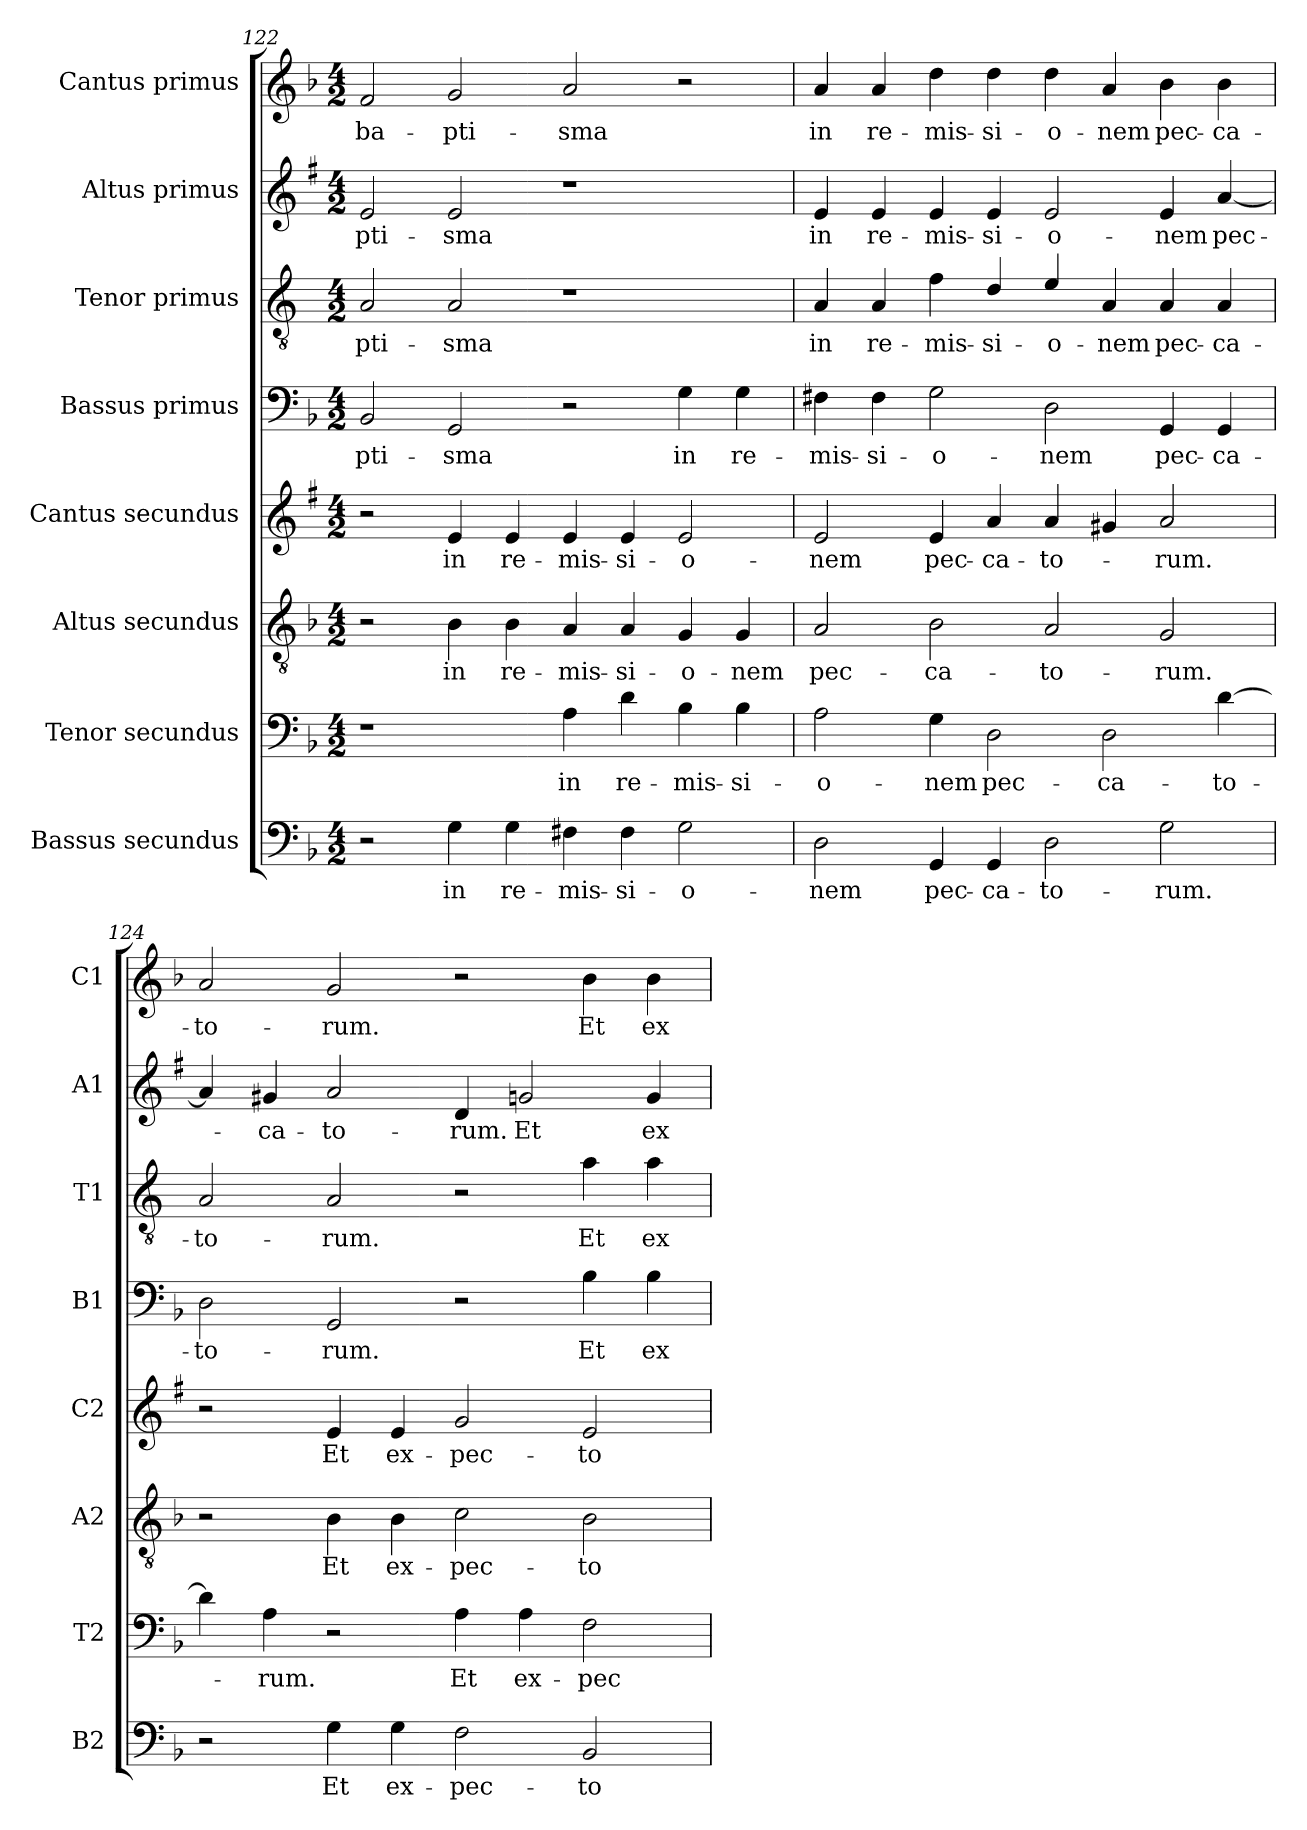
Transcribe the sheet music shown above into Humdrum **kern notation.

**kern	**text	**kern	**text	**kern	**text	**kern	**text	**kern	**text	**kern	**text	**kern	**text	**kern	**text
*part8	*part8	*part7	*part7	*part6	*part6	*part5	*part5	*part4	*part4	*part3	*part3	*part2	*part2	*part1	*part1
*staff8	*staff8	*staff7	*staff7	*staff6	*staff6	*staff5	*staff5	*staff4	*staff4	*staff3	*staff3	*staff2	*staff2	*staff1	*staff1
*I"Bassus secundus	*	*I"Tenor secundus	*	*I"Altus secundus	*	*I"Cantus secundus	*	*I"Bassus primus	*	*I"Tenor primus	*	*I"Altus primus	*	*I"Cantus primus	*
*I'B2	*	*I'T2	*	*I'A2	*	*I'C2	*	*I'B1	*	*I'T1	*	*I'A1	*	*I'C1	*
!!LO:PB:g=z
*clefF4	*	*clefF4	*	*clefGv2	*	*clefG2	*	*clefF4	*	*clefGv2	*	*clefG2	*	*clefG2	*
*	*	*	*	*	*	*ITrd1c2	*	*	*	*ITrd4c7	*	*ITrd1c2	*	*	*
*k[b-]	*	*k[b-]	*	*k[b-]	*	*k[b-]	*	*k[b-]	*	*k[b-]	*	*k[b-]	*	*k[b-]	*
*F:	*	*F:	*	*F:	*	*F:	*	*F:	*	*F:	*	*F:	*	*F:	*
*M4/2	*	*M4/2	*	*M4/2	*	*M4/2	*	*M4/2	*	*M4/2	*	*M4/2	*	*M4/2	*
=122	=122	=122	=122	=122	=122	=122	=122	=122	=122	=122	=122	=122	=122	=122	=122
!	!	!	!	!	!	!	!	!	!LO:LY:b	!	!LO:LY:b	!	!LO:LY:b	!	!LO:LY:b
2r	.	1r	.	2r	.	2r	.	2BB-/	-pti-	2D/	-pti-	2d/	-pti-	2f/	ba-
!	!LO:LY:b	!	!	!	!LO:LY:b	!	!LO:LY:b	!	!LO:LY:b	!	!LO:LY:b	!	!LO:LY:b	!	!LO:LY:b
4G\	in	.	.	4B-\	in	4d/	in	2GG/	-sma	2D/	-sma	2d/	-sma	2g/	-pti-
!	!LO:LY:b	!	!	!	!LO:LY:b	!	!LO:LY:b	!	!	!	!	!	!	!	!
4G\	re-	.	.	4B-\	re-	4d/	re-	.	.	.	.	.	.	.	.
!	!LO:LY:b	!	!LO:LY:b	!	!LO:LY:b	!	!LO:LY:b	!	!	!	!	!	!	!	!LO:LY:b
4F#X\	-mis-	4A\	in	4A/	-mis-	4d/	-mis-	2r	.	1r	.	1r	.	2a/	-sma
!	!LO:LY:b	!	!LO:LY:b	!	!LO:LY:b	!	!LO:LY:b	!	!	!	!	!	!	!	!
4F#\	-si-	4d\	re-	4A/	-si-	4d/	-si-	.	.	.	.	.	.	.	.
!	!LO:LY:b	!	!LO:LY:b	!	!LO:LY:b	!	!LO:LY:b	!	!LO:LY:b	!	!	!	!	!	!
2G\	-o-	4B-\	-mis-	4G/	-o-	2d/	-o-	4G\	in	.	.	.	.	2r	.
!	!	!	!LO:LY:b	!	!LO:LY:b	!	!	!	!LO:LY:b	!	!	!	!	!	!
.	.	4B-\	-si-	4G/	-nem	.	.	4G\	re-	.	.	.	.	.	.
=123	=123	=123	=123	=123	=123	=123	=123	=123	=123	=123	=123	=123	=123	=123	=123
!	!LO:LY:b	!	!LO:LY:b	!	!LO:LY:b	!	!LO:LY:b	!	!LO:LY:b	!	!LO:LY:b	!	!LO:LY:b	!	!LO:LY:b
2D\	-nem	2A\	-o-	2A/	pec-	2d/	-nem	4F#X\	-mis-	4D/	in	4d/	in	4a/	in
!	!	!	!	!	!	!	!	!	!LO:LY:b	!	!LO:LY:b	!	!LO:LY:b	!	!LO:LY:b
.	.	.	.	.	.	.	.	4F#\	-si-	4D/	re-	4d/	re-	4a/	re-
!	!LO:LY:b	!	!LO:LY:b	!	!LO:LY:b	!	!LO:LY:b	!	!LO:LY:b	!	!LO:LY:b	!	!LO:LY:b	!	!LO:LY:b
4GG/	pec-	4G\	-nem	2B-\	-ca-	4d/	pec-	2G\	-o-	4B-\	-mis-	4d/	-mis-	4dd\	-mis-
!	!LO:LY:b	!	!LO:LY:b	!	!	!	!LO:LY:b	!	!	!	!LO:LY:b	!	!LO:LY:b	!	!LO:LY:b
4GG/	-ca-	2D\	pec-	.	.	4g/	-ca-	.	.	4G/	-si-	4d/	-si-	4dd\	-si-
!	!LO:LY:b	!	!	!	!LO:LY:b	!	!LO:LY:b	!	!LO:LY:b	!	!LO:LY:b	!	!LO:LY:b	!	!LO:LY:b
2D\	-to-	.	.	2A/	-to-	4g/	-to-	2D\	-nem	4A/	-o-	2d/	-o-	4dd\	-o-
!	!	!	!LO:LY:b	!	!	!	!	!	!	!	!LO:LY:b	!	!	!	!LO:LY:b
.	.	2D\	-ca-	.	.	4f#X/	.	.	.	4D/	-nem	.	.	4a/	-nem
!	!LO:LY:b	!	!	!	!LO:LY:b	!	!LO:LY:b	!	!LO:LY:b	!	!LO:LY:b	!	!LO:LY:b	!	!LO:LY:b
2G\	-rum.	.	.	2G/	-rum.	2g/	-rum.	4GG/	pec-	4D/	pec-	4d/	-nem	4b-\	pec-
!	!	!	!LO:LY:b	!	!	!	!	!	!LO:LY:b	!	!LO:LY:b	!	!LO:LY:b	!	!LO:LY:b
.	.	[4d\	-to-	.	.	.	.	4GG/	-ca-	4D/	-ca-	[4g/	pec-	4b-\	-ca-
=124	=124	=124	=124	=124	=124	=124	=124	=124	=124	=124	=124	=124	=124	=124	=124
!	!	!	!	!	!	!	!	!	!LO:LY:b	!	!LO:LY:b	!	!	!	!LO:LY:b
2r	.	4d\]	.	2r	.	2r	.	2D\	-to-	2D/	-to-	4g/]	.	2a/	-to-
!	!	!	!LO:LY:b	!	!	!	!	!	!	!	!	!	!LO:LY:b	!	!
.	.	4A\	-rum.	.	.	.	.	.	.	.	.	4f#X/	-ca-	.	.
!	!LO:LY:b	!	!	!	!LO:LY:b	!	!LO:LY:b	!	!LO:LY:b	!	!LO:LY:b	!	!LO:LY:b	!	!LO:LY:b
4G\	Et	2r	.	4B-\	Et	4d/	Et	2GG/	-rum.	2D/	-rum.	2g/	-to-	2g/	-rum.
!	!LO:LY:b	!	!	!	!LO:LY:b	!	!LO:LY:b	!	!	!	!	!	!	!	!
4G\	ex-	.	.	4B-\	ex-	4d/	ex-	.	.	.	.	.	.	.	.
!	!LO:LY:b	!	!LO:LY:b	!	!LO:LY:b	!	!LO:LY:b	!	!	!	!	!	!LO:LY:b	!	!
2F\	-pec-	4A\	Et	2c\	-pec-	2f/	-pec-	2r	.	2r	.	4c/	-rum.	2r	.
!	!	!	!LO:LY:b	!	!	!	!	!	!	!	!	!	!LO:LY:b	!	!
.	.	4A\	ex-	.	.	.	.	.	.	.	.	2fn/	Et	.	.
!	!LO:LY:b	!	!LO:LY:b	!	!LO:LY:b	!	!LO:LY:b	!	!LO:LY:b	!	!LO:LY:b	!	!	!	!LO:LY:b
2BB-/	-to	2F\	-pec-	2B-\	-to	2d/	-to	4B-\	Et	4d\	Et	.	.	4b-\	Et
!	!	!	!	!	!	!	!	!	!LO:LY:b	!	!LO:LY:b	!	!LO:LY:b	!	!LO:LY:b
.	.	.	.	.	.	.	.	4B-\	ex-	4d\	ex-	4f/	ex-	4b-\	ex-
=	=	=	=	=	=	=	=	=	=	=	=	=	=	=	=
*-	*-	*-	*-	*-	*-	*-	*-	*-	*-	*-	*-	*-	*-	*-	*-
